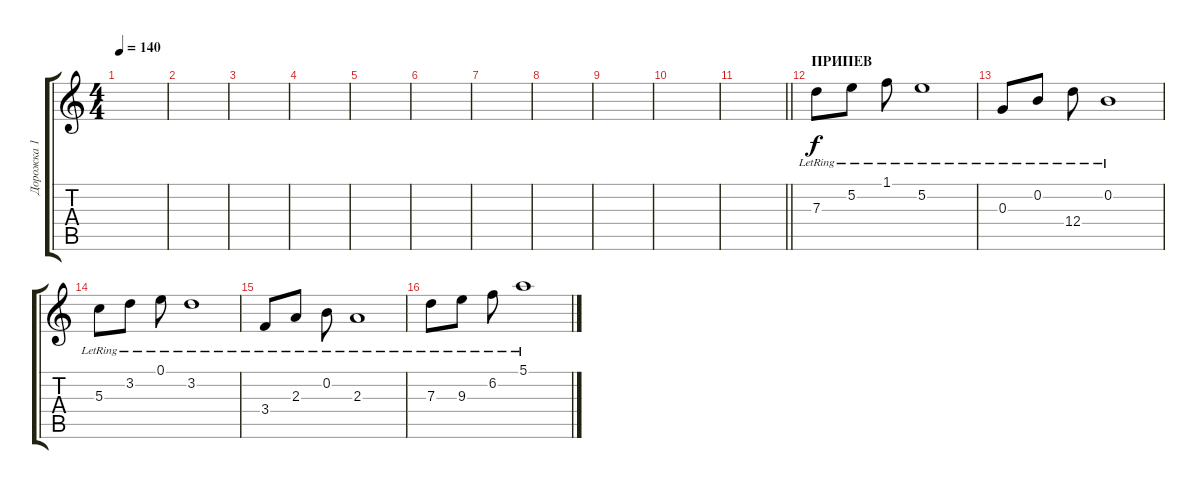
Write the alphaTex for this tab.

\track ("Дорожка 1" "Дорожка 1") {instrument acousticguitarsteel}
\staff {score tabs}
\tuning (E4 B3 G3 D3 A2 E2) {hide}
\ts (4 4)
\tempo 140
\clef g2
\ks c
|
|
|
|
|
|
|
|
|
|
\barLineRight lightlight
|
\section ("" "ПРИПЕВ")
7.3{lr}.8 5.2{lr}.8 1.1{lr}.8 5.2{lr}.1 |
0.3{lr}.8 0.2{lr}.8 12.4{lr}.8 0.2{lr}.1 |
5.3{lr}.8 3.2{lr}.8 0.1{lr}.8 3.2{lr}.1 |
3.4{lr}.8 2.3{lr}.8 0.2{lr}.8 2.3{lr}.1 |
7.3{lr}.8 9.3{lr}.8 6.2{lr}.8 5.1{lr}.1
